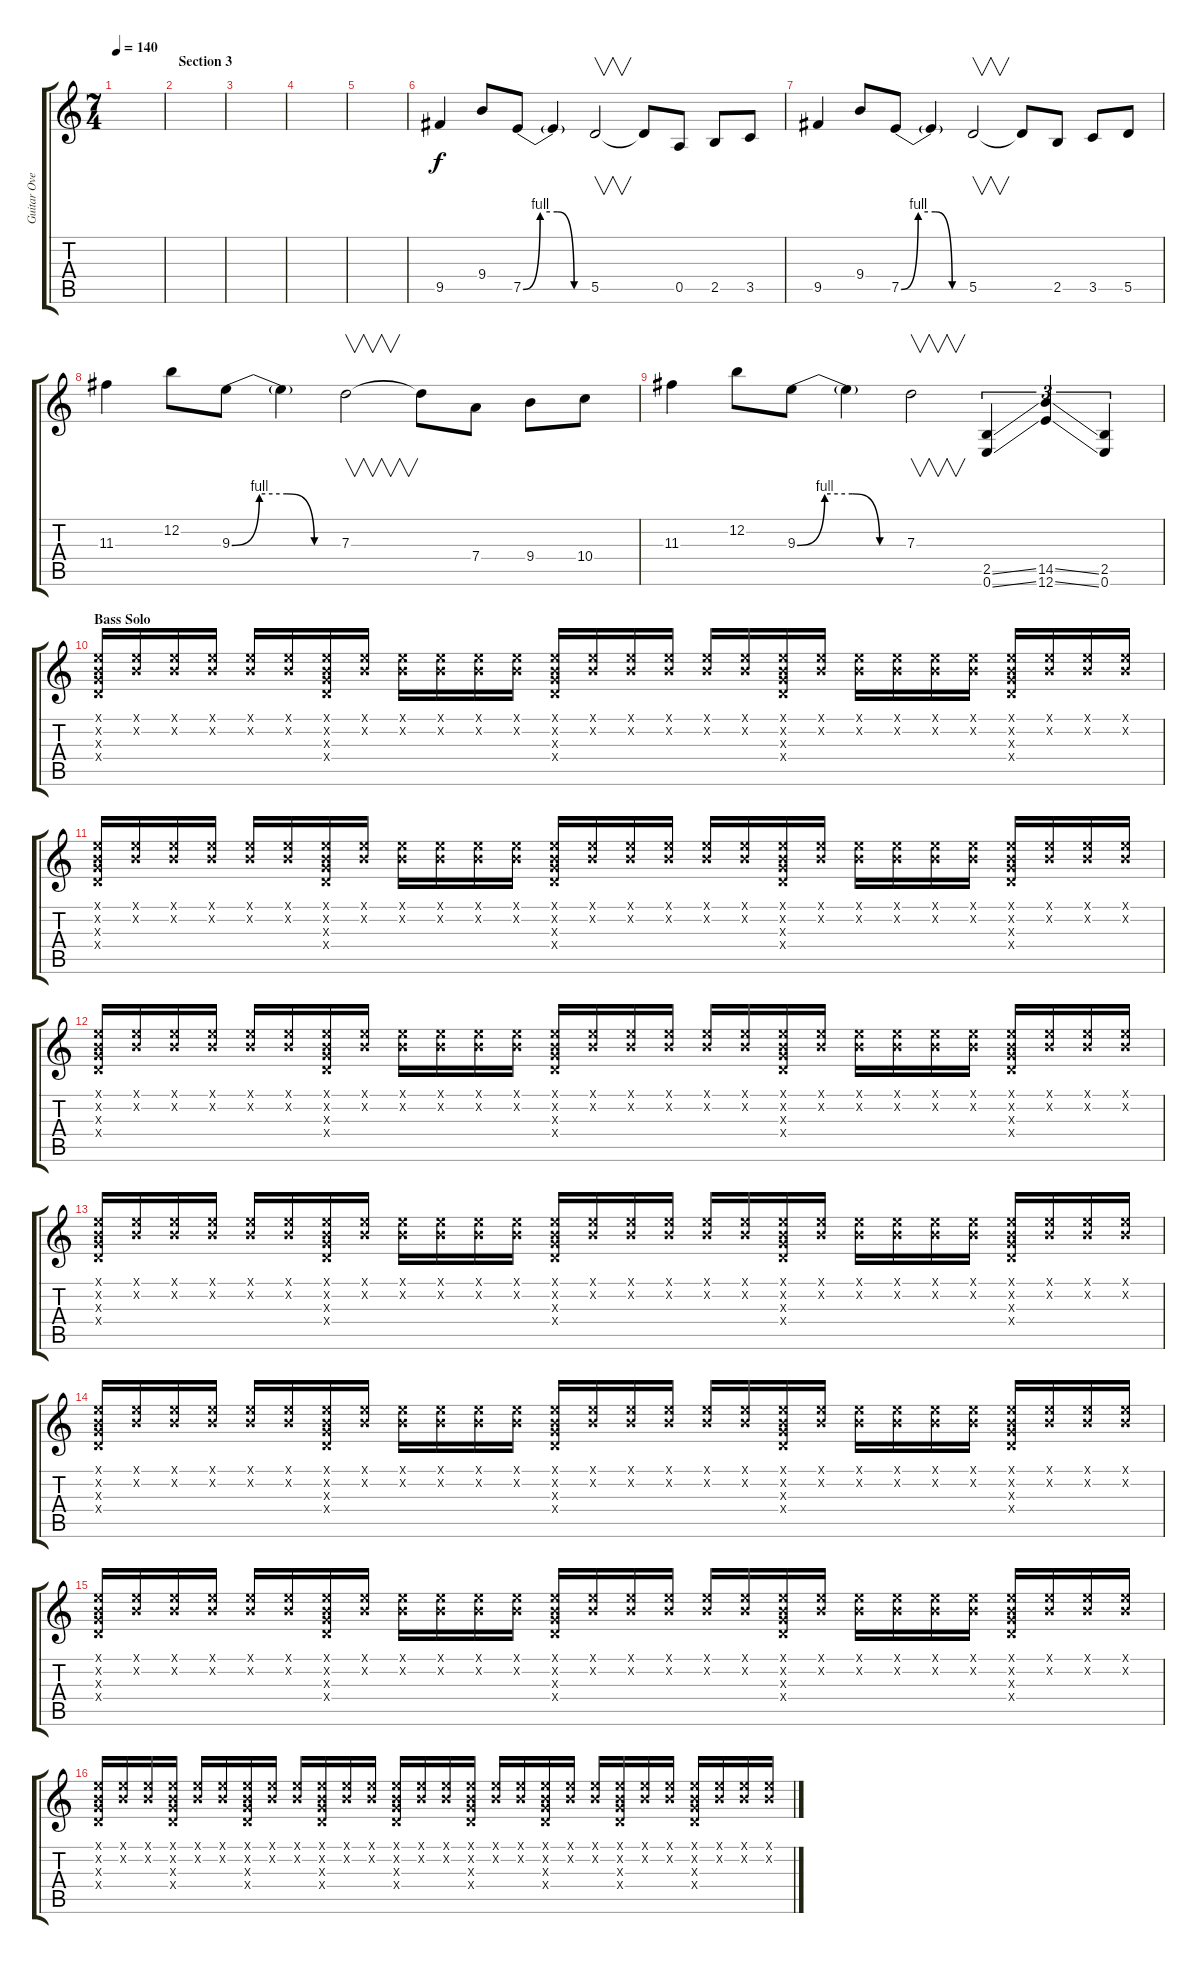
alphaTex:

\track ("Guitar Overdub" "Guitar Ove") {instrument distortionguitar}
\staff {score tabs}
\tuning (E4 B3 G3 D3 A2 E2) {hide}
\ts (7 4)
\tempo 140
\clef g2
\ks c
|
\section ("" "Section 3")
|
|
|
|
9.5.4 9.4.8 7.5{be (custom 0 0 15 4 30 4 45 0 60 0)}.8 7.5{t}.4 5.5.2{v} 5.5{t}.8 0.5.8 2.5.8 3.5.8 |
9.5.4 9.4.8 7.5{be (custom 0 0 15 4 30 4 45 0 60 0)}.8 7.5{t}.4 5.5.2{v} 5.5{t}.8 2.5.8 3.5.8 5.5.8 |
11.3.4 12.2.8 9.3{be (custom 0 0 15 4 30 4 45 0 60 0)}.8 9.3{t}.4 7.3.2{v} 7.3{t}.8 7.4.8 9.4.8 10.4.8 |
11.3.4 12.2.8 9.3{be (custom 0 0 15 4 30 4 45 0 60 0)}.8 9.3{t}.4 7.3.2{v} (2.5{ss} 0.6{ss}).4{tu (3 2)} (14.5{ss} 12.6{ss}).4{tu (3 2)} (2.5 0.6).4{tu (3 2)} |
\section ("" "Bass Solo")
(0.1{x} 0.2{x} 0.3{x} 0.4{x}).16 (0.1{x} 0.2{x}).16 (0.1{x} 0.2{x}).16 (0.1{x} 0.2{x}).16 (0.1{x} 0.2{x}).16 (0.1{x} 0.2{x}).16 (0.1{x} 0.2{x} 0.3{x} 0.4{x}).16 (0.1{x} 0.2{x}).16 (0.1{x} 0.2{x}).16 (0.1{x} 0.2{x}).16 (0.1{x} 0.2{x}).16 (0.1{x} 0.2{x}).16 (0.1{x} 0.2{x} 0.3{x} 0.4{x}).16 (0.1{x} 0.2{x}).16 (0.1{x} 0.2{x}).16 (0.1{x} 0.2{x}).16 (0.1{x} 0.2{x}).16 (0.1{x} 0.2{x}).16 (0.1{x} 0.2{x} 0.3{x} 0.4{x}).16 (0.1{x} 0.2{x}).16 (0.1{x} 0.2{x}).16 (0.1{x} 0.2{x}).16 (0.1{x} 0.2{x}).16 (0.1{x} 0.2{x}).16 (0.1{x} 0.2{x} 0.3{x} 0.4{x}).16 (0.1{x} 0.2{x}).16 (0.1{x} 0.2{x}).16 (0.1{x} 0.2{x}).16 |
(0.1{x} 0.2{x} 0.3{x} 0.4{x}).16 (0.1{x} 0.2{x}).16 (0.1{x} 0.2{x}).16 (0.1{x} 0.2{x}).16 (0.1{x} 0.2{x}).16 (0.1{x} 0.2{x}).16 (0.1{x} 0.2{x} 0.3{x} 0.4{x}).16 (0.1{x} 0.2{x}).16 (0.1{x} 0.2{x}).16 (0.1{x} 0.2{x}).16 (0.1{x} 0.2{x}).16 (0.1{x} 0.2{x}).16 (0.1{x} 0.2{x} 0.3{x} 0.4{x}).16 (0.1{x} 0.2{x}).16 (0.1{x} 0.2{x}).16 (0.1{x} 0.2{x}).16 (0.1{x} 0.2{x}).16 (0.1{x} 0.2{x}).16 (0.1{x} 0.2{x} 0.3{x} 0.4{x}).16 (0.1{x} 0.2{x}).16 (0.1{x} 0.2{x}).16 (0.1{x} 0.2{x}).16 (0.1{x} 0.2{x}).16 (0.1{x} 0.2{x}).16 (0.1{x} 0.2{x} 0.3{x} 0.4{x}).16 (0.1{x} 0.2{x}).16 (0.1{x} 0.2{x}).16 (0.1{x} 0.2{x}).16 |
(0.1{x} 0.2{x} 0.3{x} 0.4{x}).16 (0.1{x} 0.2{x}).16 (0.1{x} 0.2{x}).16 (0.1{x} 0.2{x}).16 (0.1{x} 0.2{x}).16 (0.1{x} 0.2{x}).16 (0.1{x} 0.2{x} 0.3{x} 0.4{x}).16 (0.1{x} 0.2{x}).16 (0.1{x} 0.2{x}).16 (0.1{x} 0.2{x}).16 (0.1{x} 0.2{x}).16 (0.1{x} 0.2{x}).16 (0.1{x} 0.2{x} 0.3{x} 0.4{x}).16 (0.1{x} 0.2{x}).16 (0.1{x} 0.2{x}).16 (0.1{x} 0.2{x}).16 (0.1{x} 0.2{x}).16 (0.1{x} 0.2{x}).16 (0.1{x} 0.2{x} 0.3{x} 0.4{x}).16 (0.1{x} 0.2{x}).16 (0.1{x} 0.2{x}).16 (0.1{x} 0.2{x}).16 (0.1{x} 0.2{x}).16 (0.1{x} 0.2{x}).16 (0.1{x} 0.2{x} 0.3{x} 0.4{x}).16 (0.1{x} 0.2{x}).16 (0.1{x} 0.2{x}).16 (0.1{x} 0.2{x}).16 |
(0.1{x} 0.2{x} 0.3{x} 0.4{x}).16 (0.1{x} 0.2{x}).16 (0.1{x} 0.2{x}).16 (0.1{x} 0.2{x}).16 (0.1{x} 0.2{x}).16 (0.1{x} 0.2{x}).16 (0.1{x} 0.2{x} 0.3{x} 0.4{x}).16 (0.1{x} 0.2{x}).16 (0.1{x} 0.2{x}).16 (0.1{x} 0.2{x}).16 (0.1{x} 0.2{x}).16 (0.1{x} 0.2{x}).16 (0.1{x} 0.2{x} 0.3{x} 0.4{x}).16 (0.1{x} 0.2{x}).16 (0.1{x} 0.2{x}).16 (0.1{x} 0.2{x}).16 (0.1{x} 0.2{x}).16 (0.1{x} 0.2{x}).16 (0.1{x} 0.2{x} 0.3{x} 0.4{x}).16 (0.1{x} 0.2{x}).16 (0.1{x} 0.2{x}).16 (0.1{x} 0.2{x}).16 (0.1{x} 0.2{x}).16 (0.1{x} 0.2{x}).16 (0.1{x} 0.2{x} 0.3{x} 0.4{x}).16 (0.1{x} 0.2{x}).16 (0.1{x} 0.2{x}).16 (0.1{x} 0.2{x}).16 |
(0.1{x} 0.2{x} 0.3{x} 0.4{x}).16 (0.1{x} 0.2{x}).16 (0.1{x} 0.2{x}).16 (0.1{x} 0.2{x}).16 (0.1{x} 0.2{x}).16 (0.1{x} 0.2{x}).16 (0.1{x} 0.2{x} 0.3{x} 0.4{x}).16 (0.1{x} 0.2{x}).16 (0.1{x} 0.2{x}).16 (0.1{x} 0.2{x}).16 (0.1{x} 0.2{x}).16 (0.1{x} 0.2{x}).16 (0.1{x} 0.2{x} 0.3{x} 0.4{x}).16 (0.1{x} 0.2{x}).16 (0.1{x} 0.2{x}).16 (0.1{x} 0.2{x}).16 (0.1{x} 0.2{x}).16 (0.1{x} 0.2{x}).16 (0.1{x} 0.2{x} 0.3{x} 0.4{x}).16 (0.1{x} 0.2{x}).16 (0.1{x} 0.2{x}).16 (0.1{x} 0.2{x}).16 (0.1{x} 0.2{x}).16 (0.1{x} 0.2{x}).16 (0.1{x} 0.2{x} 0.3{x} 0.4{x}).16 (0.1{x} 0.2{x}).16 (0.1{x} 0.2{x}).16 (0.1{x} 0.2{x}).16 |
(0.1{x} 0.2{x} 0.3{x} 0.4{x}).16 (0.1{x} 0.2{x}).16 (0.1{x} 0.2{x}).16 (0.1{x} 0.2{x}).16 (0.1{x} 0.2{x}).16 (0.1{x} 0.2{x}).16 (0.1{x} 0.2{x} 0.3{x} 0.4{x}).16 (0.1{x} 0.2{x}).16 (0.1{x} 0.2{x}).16 (0.1{x} 0.2{x}).16 (0.1{x} 0.2{x}).16 (0.1{x} 0.2{x}).16 (0.1{x} 0.2{x} 0.3{x} 0.4{x}).16 (0.1{x} 0.2{x}).16 (0.1{x} 0.2{x}).16 (0.1{x} 0.2{x}).16 (0.1{x} 0.2{x}).16 (0.1{x} 0.2{x}).16 (0.1{x} 0.2{x} 0.3{x} 0.4{x}).16 (0.1{x} 0.2{x}).16 (0.1{x} 0.2{x}).16 (0.1{x} 0.2{x}).16 (0.1{x} 0.2{x}).16 (0.1{x} 0.2{x}).16 (0.1{x} 0.2{x} 0.3{x} 0.4{x}).16 (0.1{x} 0.2{x}).16 (0.1{x} 0.2{x}).16 (0.1{x} 0.2{x}).16 |
(0.1{x} 0.2{x} 0.3{x} 0.4{x}).16 (0.1{x} 0.2{x}).16 (0.1{x} 0.2{x}).16 (0.1{x} 0.2{x} 0.3{x} 0.4{x}).16 (0.1{x} 0.2{x}).16 (0.1{x} 0.2{x}).16 (0.1{x} 0.2{x} 0.3{x} 0.4{x}).16 (0.1{x} 0.2{x}).16 (0.1{x} 0.2{x}).16 (0.1{x} 0.2{x} 0.3{x} 0.4{x}).16 (0.1{x} 0.2{x}).16 (0.1{x} 0.2{x}).16 (0.1{x} 0.2{x} 0.3{x} 0.4{x}).16 (0.1{x} 0.2{x}).16 (0.1{x} 0.2{x}).16 (0.1{x} 0.2{x} 0.3{x} 0.4{x}).16 (0.1{x} 0.2{x}).16 (0.1{x} 0.2{x}).16 (0.1{x} 0.2{x} 0.3{x} 0.4{x}).16 (0.1{x} 0.2{x}).16 (0.1{x} 0.2{x}).16 (0.1{x} 0.2{x} 0.3{x} 0.4{x}).16 (0.1{x} 0.2{x}).16 (0.1{x} 0.2{x}).16 (0.1{x} 0.2{x} 0.3{x} 0.4{x}).16 (0.1{x} 0.2{x}).16 (0.1{x} 0.2{x}).16 (0.1{x} 0.2{x}).16
